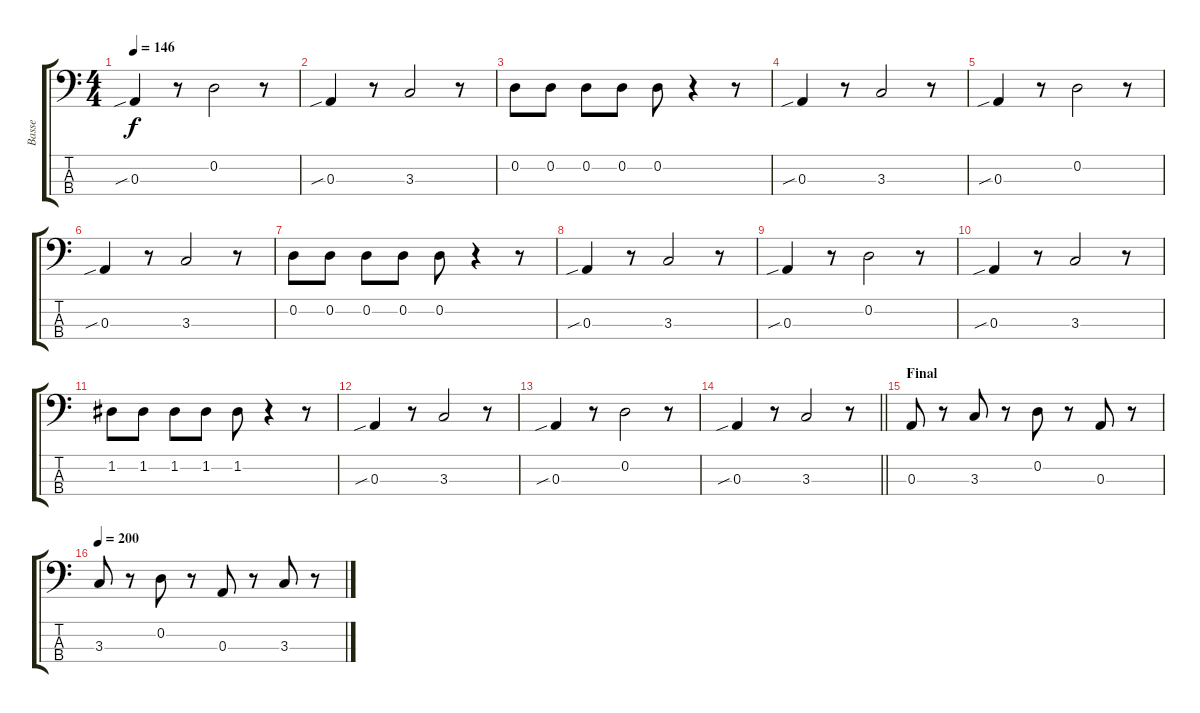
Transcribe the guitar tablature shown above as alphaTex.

\track ("Basse" "Basse") {instrument electricbassfinger}
\staff {score tabs}
\tuning (G2 D2 A1 E1) {hide}
\ts (4 4)
\tempo 146
\clef f4
\ks c
0.3{sib}.4{dy f} r.8 0.2.2 r.8 |
0.3{sib}.4 r.8 3.3.2 r.8 |
0.2.8 0.2.8 0.2.8 0.2.8 0.2.8 r.4 r.8 |
0.3{sib}.4 r.8 3.3.2 r.8 |
0.3{sib}.4 r.8 0.2.2 r.8 |
0.3{sib}.4 r.8 3.3.2 r.8 |
0.2.8 0.2.8 0.2.8 0.2.8 0.2.8 r.4 r.8 |
0.3{sib}.4 r.8 3.3.2 r.8 |
0.3{sib}.4 r.8 0.2.2 r.8 |
0.3{sib}.4 r.8 3.3.2 r.8 |
1.2.8 1.2.8 1.2.8 1.2.8 1.2.8 r.4 r.8 |
0.3{sib}.4 r.8 3.3.2 r.8 |
0.3{sib}.4 r.8 0.2.2 r.8 |
\barLineRight lightlight
0.3{sib}.4 r.8 3.3.2 r.8 |
\section ("" "Final")
0.3.8 r.8 3.3.8 r.8 0.2.8 r.8 0.3.8 r.8 |
\tempo 200
3.3.8 r.8 0.2.8 r.8 0.3.8 r.8 3.3.8 r.8
